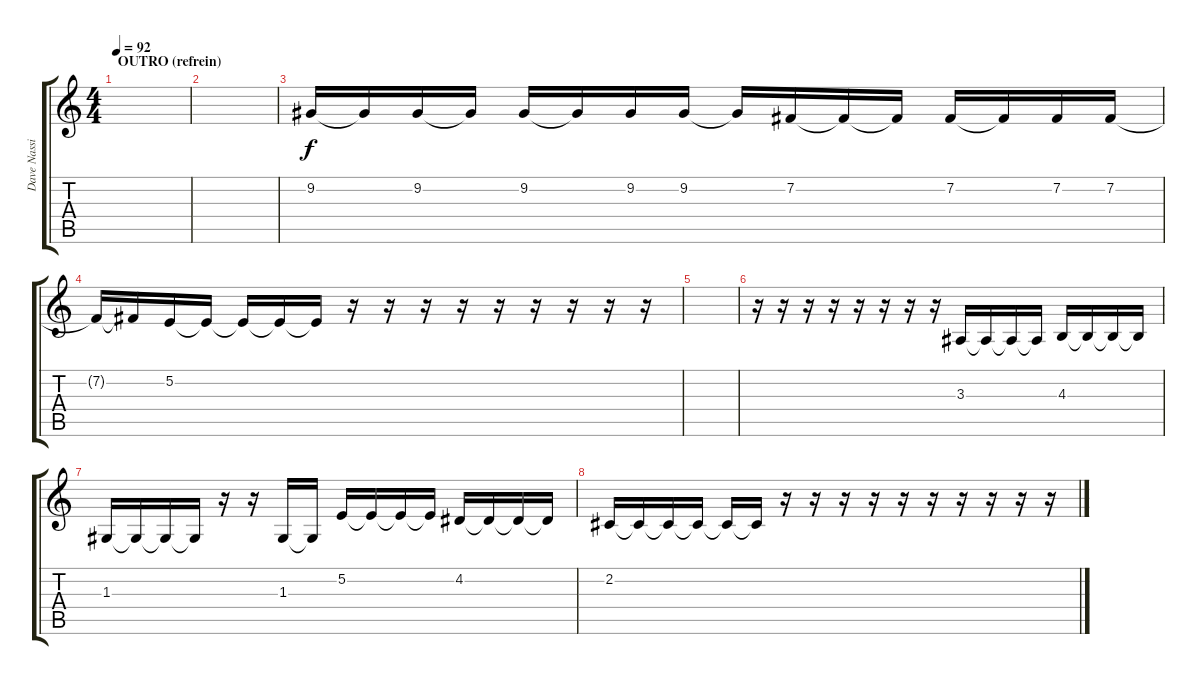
\track ("Dave Nassie" "Dave Nassi") {instrument altosax}
\staff {score tabs}
\tuning (E4 B3 G3 D3 A2 E2) {hide}
\ts (4 4)
\section ("" "OUTRO (refrein)")
\tempo 92
\clef g2
\ks c
|
|
9.2.16 9.2{t}.16 9.2.16 9.2{t}.16 9.2.16 9.2{t}.16 9.2.16 9.2.16 9.2{t}.16 7.2.16 7.2{t}.16 7.2{t}.16 7.2.16 7.2{t}.16 7.2.16 7.2.16 |
7.2{t}.16 7.2{t}.16 5.2.16 5.2{t}.16 5.2{t}.16 5.2{t}.16 5.2{t}.16 r.16 r.16 r.16 r.16 r.16 r.16 r.16 r.16 r.16 |
|
r.16 r.16 r.16 r.16 r.16 r.16 r.16 r.16 3.3.16 3.3{t}.16 3.3{t}.16 3.3{t}.16 4.3.16 4.3{t}.16 4.3{t}.16 4.3{t}.16 |
1.3.16 1.3{t}.16 1.3{t}.16 1.3{t}.16 r.16 r.16 1.3.16 1.3{t}.16 5.2.16 5.2{t}.16 5.2{t}.16 5.2{t}.16 4.2.16 4.2{t}.16 4.2{t}.16 4.2{t}.16 |
2.2.16 2.2{t}.16 2.2{t}.16 2.2{t}.16 2.2{t}.16 2.2{t}.16 r.16 r.16 r.16 r.16 r.16 r.16 r.16 r.16 r.16 r.16
